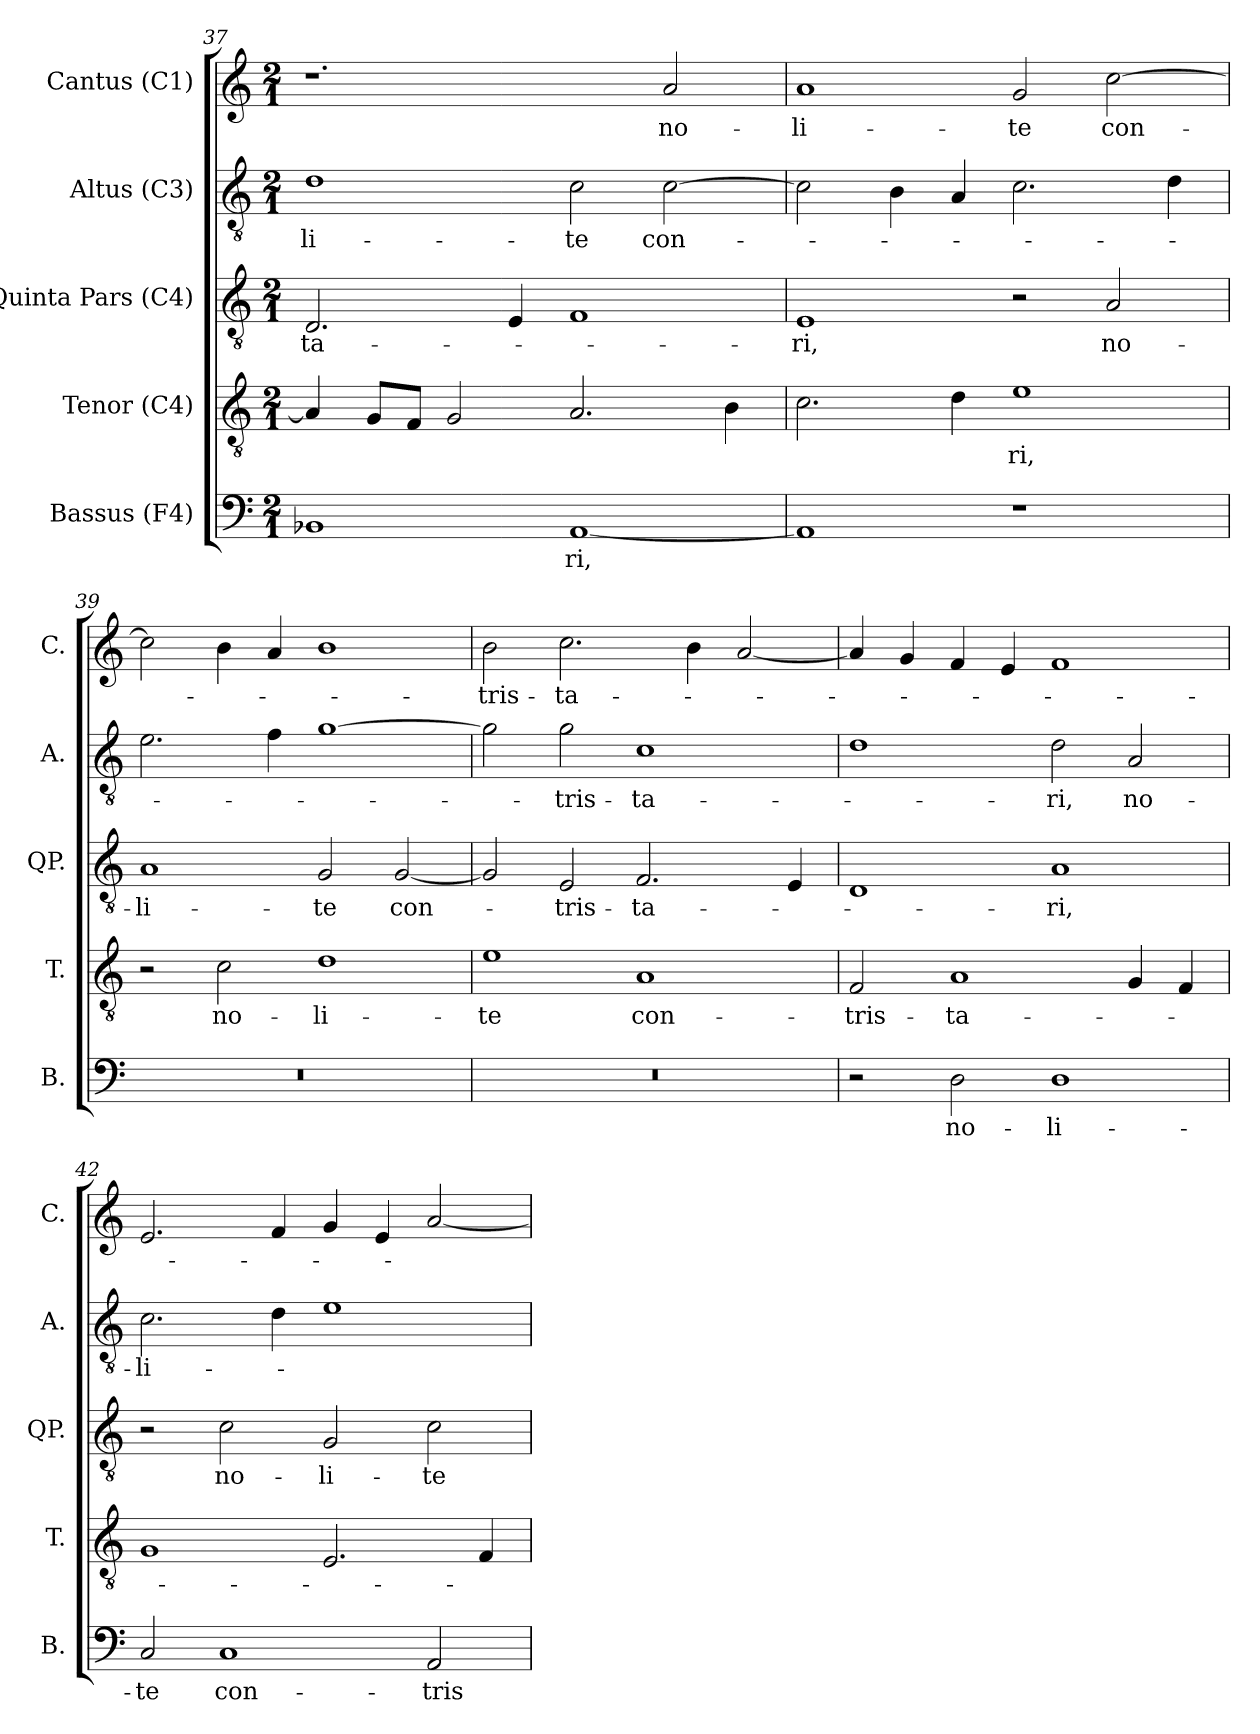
**kern	**text	**kern	**text	**kern	**text	**kern	**text	**kern	**text
*part5	*part5	*part4	*part4	*part3	*part3	*part2	*part2	*part1	*part1
*staff5	*staff5	*staff4	*staff4	*staff3	*staff3	*staff2	*staff2	*staff1	*staff1
*I"Bassus (F4)	*	*I"Tenor (C4)	*	*I"Quinta Pars (C4)	*	*I"Altus (C3)	*	*I"Cantus (C1)	*
*I'B.	*	*I'T.	*	*I'QP.	*	*I'A.	*	*I'C.	*
!!LO:LB:g=z
*clefF4	*	*clefGv2	*	*clefGv2	*	*clefGv2	*	*clefG2	*
*	*	*ITrd7c12	*	*ITrd7c12	*	*ITrd7c12	*	*	*
*k[]	*	*k[]	*	*k[]	*	*k[]	*	*k[]	*
*C:	*	*C:	*	*C:	*	*C:	*	*C:	*
*M2/1	*	*M2/1	*	*M2/1	*	*M2/1	*	*M2/1	*
=37	=37	=37	=37	=37	=37	=37	=37	=37	=37
!	!	!	!	!	!LO:LY:b:color=#000000	!	!	!	!
!	!	!	!	!	!	!	!LO:LY:b:color=#000000	!	!
1BB-Xi	.	4AAi/]	.	2.DDi/	-ta-	1Di	-li-	1.r	.
.	.	8GGi/L	.	.	.	.	.	.	.
.	.	8FFi/J	.	.	.	.	.	.	.
.	.	2GGi/	.	.	.	.	.	.	.
.	.	.	.	4EEi/	.	.	.	.	.
!	!LO:LY:b:color=#000000	!	!	!	!	!	!	!	!
!	!	!	!	!	!	!	!LO:LY:b:color=#000000	!	!
[1AAi	-ri,	2.AAi/	.	1FFi	.	2Ci\	-te	.	.
!	!	!	!	!	!	!	!LO:LY:b:color=#000000	!	!
!	!	!	!	!	!	!	!	!	!LO:LY:b:color=#000000
.	.	.	.	.	.	[2Ci\	con-	2ai/	no-
.	.	4BBi\	.	.	.	.	.	.	.
=38	=38	=38	=38	=38	=38	=38	=38	=38	=38
!	!	!	!	!	!LO:LY:b:color=#000000	!	!	!	!
!	!	!	!	!	!	!	!	!	!LO:LY:b:color=#000000
1AAi]	.	2.Ci\	.	1EEi	-ri,	2Ci\]	.	1ai	-li-
.	.	.	.	.	.	4BBi\	.	.	.
.	.	4Di\	.	.	.	4AAi/	.	.	.
!	!	!	!LO:LY:b:color=#000000	!	!	!	!	!	!
!	!	!	!	!	!	!	!	!	!LO:LY:b:color=#000000
1r	.	1Ei	-ri,	2r	.	2.Ci\	.	2gi/	-te
!	!	!	!	!	!LO:LY:b:color=#000000	!	!	!	!
!	!	!	!	!	!	!	!	!	!LO:LY:b:color=#000000
.	.	.	.	2AAi/	no-	.	.	[2cci\	con-
.	.	.	.	.	.	4Di\	.	.	.
=39	=39	=39	=39	=39	=39	=39	=39	=39	=39
!LO:N:vis=1	!	!	!	!	!	!	!	!	!
!	!	!	!	!	!LO:LY:b:color=#000000	!	!	!	!
0r	.	2r	.	1AAi	-li-	2.Ei\	.	2cci\]	.
!	!	!	!LO:LY:b:color=#000000	!	!	!	!	!	!
.	.	2Ci\	no-	.	.	.	.	4bi\	.
.	.	.	.	.	.	4Fi\	.	4ai/	.
!	!	!	!LO:LY:b:color=#000000	!	!	!	!	!	!
!	!	!	!	!	!LO:LY:b:color=#000000	!	!	!	!
.	.	1Di	-li-	2GGi/	-te	[1Gi	.	1bi	.
!	!	!	!	!	!LO:LY:b:color=#000000	!	!	!	!
.	.	.	.	[2GGi/	con-	.	.	.	.
=40	=40	=40	=40	=40	=40	=40	=40	=40	=40
!LO:N:vis=1	!	!	!	!	!	!	!	!	!
!	!	!	!LO:LY:b:color=#000000	!	!	!	!	!	!
!	!	!	!	!	!	!	!	!	!LO:LY:b:color=#000000
0r	.	1Ei	-te	2GGi/]	.	2Gi\]	.	2bi\	-tris-
!	!	!	!	!	!LO:LY:b:color=#000000	!	!	!	!
!	!	!	!	!	!	!	!LO:LY:b:color=#000000	!	!
!	!	!	!	!	!	!	!	!	!LO:LY:b:color=#000000
.	.	.	.	2EEi/	-tris-	2Gi\	-tris-	2.cci\	-ta-
!	!	!	!LO:LY:b:color=#000000	!	!	!	!	!	!
!	!	!	!	!	!LO:LY:b:color=#000000	!	!	!	!
!	!	!	!	!	!	!	!LO:LY:b:color=#000000	!	!
.	.	1AAi	con-	2.FFi/	-ta-	1Ci	-ta-	.	.
.	.	.	.	.	.	.	.	4bi\	.
.	.	.	.	.	.	.	.	[2ai/	.
.	.	.	.	4EEi/	.	.	.	.	.
!!LO:PB:g=z
=41	=41	=41	=41	=41	=41	=41	=41	=41	=41
!	!	!	!LO:LY:b:color=#000000	!	!	!	!	!	!
2r	.	2FFi/	-tris-	1DDi	.	1Di	.	4ai/]	.
.	.	.	.	.	.	.	.	4gi/	.
!	!LO:LY:b:color=#000000	!	!	!	!	!	!	!	!
!	!	!	!LO:LY:b:color=#000000	!	!	!	!	!	!
2Di\	no-	1AAi	-ta-	.	.	.	.	4fi/	.
.	.	.	.	.	.	.	.	4ei/	.
!	!LO:LY:b:color=#000000	!	!	!	!	!	!	!	!
!	!	!	!	!	!LO:LY:b:color=#000000	!	!	!	!
!	!	!	!	!	!	!	!LO:LY:b:color=#000000	!	!
1Di	-li-	.	.	1AAi	-ri,	2Di\	-ri,	1fi	.
!	!	!	!	!	!	!	!LO:LY:b:color=#000000	!	!
.	.	4GGi/	.	.	.	2AAi/	no-	.	.
.	.	4FFi/	.	.	.	.	.	.	.
=42	=42	=42	=42	=42	=42	=42	=42	=42	=42
!	!LO:LY:b:color=#000000	!	!	!	!	!	!	!	!
!	!	!	!	!	!	!	!LO:LY:b:color=#000000	!	!
2Ci/	-te	1GGi	.	2r	.	2.Ci\	-li-	2.ei/	.
!	!LO:LY:b:color=#000000	!	!	!	!	!	!	!	!
!	!	!	!	!	!LO:LY:b:color=#000000	!	!	!	!
1Ci	con-	.	.	2Ci\	no-	.	.	.	.
.	.	.	.	.	.	4Di\	.	4fi/	.
!	!	!	!	!	!LO:LY:b:color=#000000	!	!	!	!
.	.	2.EEi/	.	2GGi/	-li-	1Ei	.	4gi/	.
.	.	.	.	.	.	.	.	4ei/	.
!	!LO:LY:b:color=#000000	!	!	!	!	!	!	!	!
!	!	!	!	!	!LO:LY:b:color=#000000	!	!	!	!
2AAi/	-tris-	.	.	2Ci\	-te	.	.	[2ai/	.
.	.	4FFi/	.	.	.	.	.	.	.
=	=	=	=	=	=	=	=	=	=
*-	*-	*-	*-	*-	*-	*-	*-	*-	*-
